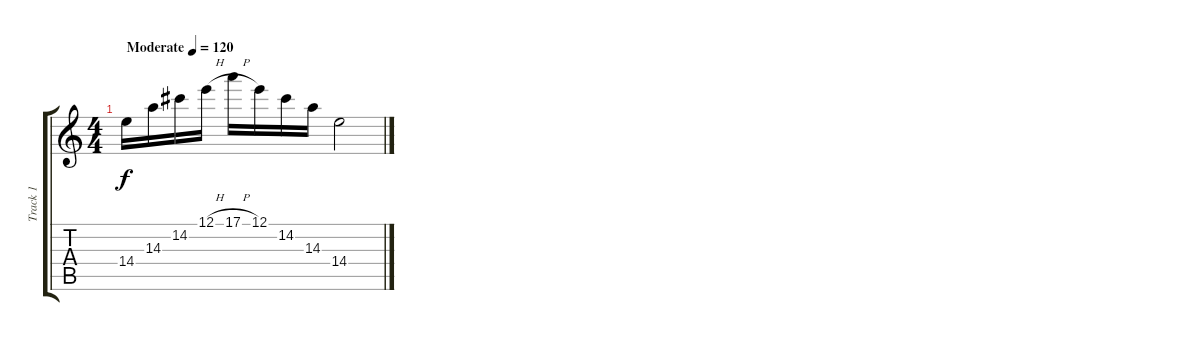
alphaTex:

\track ("Track 1" "Track 1") {instrument acousticguitarsteel}
\staff {score tabs}
\tuning (E4 B3 G3 D3 A2 E2) {hide}
\ts (4 4)
\tempo (120 "Moderate")
\clef g2
\ks c
14.4.16{dy f instrument acousticguitarsteel} 14.3.16 14.2.16 12.1{h}.16 17.1{h}.16 12.1.16 14.2.16 14.3.16 14.4.2
